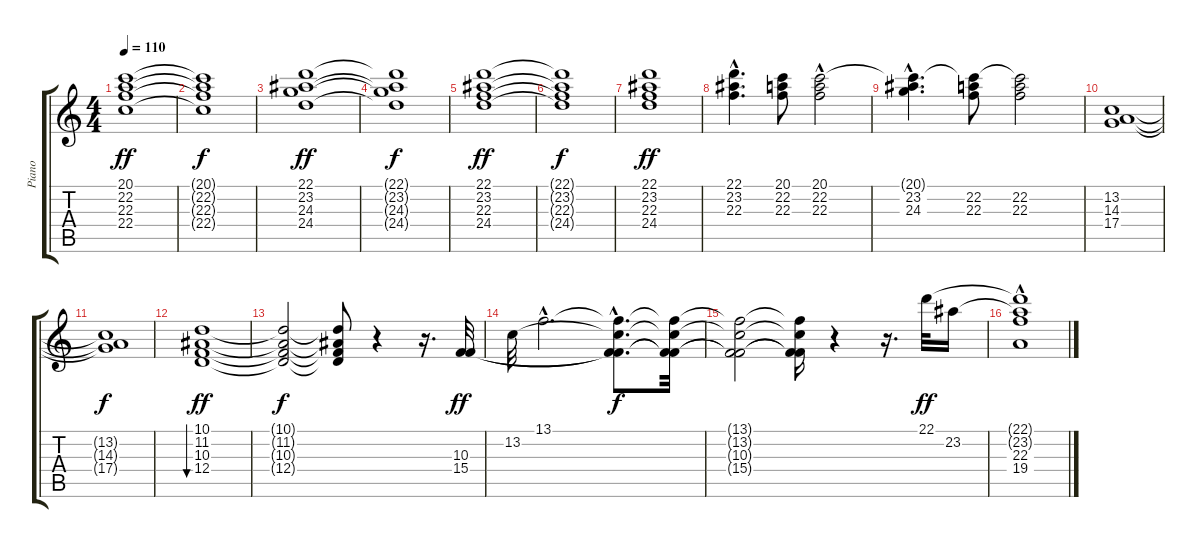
\track ("Piano" "Piano") {instrument acousticgrandpiano}
\staff {score tabs}
\tuning (E4 B3 G3 D3 A2 E2) {hide}
\ts (4 4)
\tempo 110
\clef g2
\ks c
(20.1 22.2 22.3 22.4).1{dy ff} |
(20.1{t} 22.2{t} 22.3{t} 22.4{t}).1{dy f} |
(22.1 23.2 24.3 24.4).1{dy ff} |
(22.1{t} 23.2{t} 24.3{t} 24.4{t}).1{dy f} |
(22.1 23.2 22.3 24.4).1{dy ff} |
(22.1{t} 23.2{t} 22.3{t} 24.4{t}).1{dy f} |
(22.1 23.2 22.3 24.4).1{dy ff} |
(22.1{hac} 23.2{hac} 22.3{hac}).4{d} (20.1 22.2 22.3).8 (20.1 22.2{hac} 22.3{hac}).2 |
(20.1{hac t} 23.2{hac} 24.3{hac}).4{d} (20.1{t} 22.2 22.3).8 (20.1{t} 22.2 22.3).2 |
(13.2 14.3 17.4).1 |
(13.2{t} 14.3{t} 17.4{t}).1{dy f} |
(10.1 11.2 10.3 12.4).1{bu 480 dy ff} |
(10.1{t} 11.2{t} 10.3{t} 12.4{t}).2{dy f} (10.1{t} 11.2{t} 10.3{t} 12.4{t}).8 r.4 r.16{d} (10.3 15.4).32{dy ff} |
13.2.32 13.1{hac}.2{d} (13.1{hac t} 13.2{hac t} 10.3{hac t} 15.4{hac t}).8{d dy f} (13.1{t} 13.2{t} 10.3{t} 15.4{t}).32 |
(13.1{t} 13.2{t} 10.3{t} 15.4{t}).2 (13.1{t} 13.2{t} 10.3{t} 15.4{t}).16 r.4 r.16{d} 22.1.32{dy ff} 23.2.16 |
(22.1{t} 23.2{t} 22.3{hac} 19.4).1
